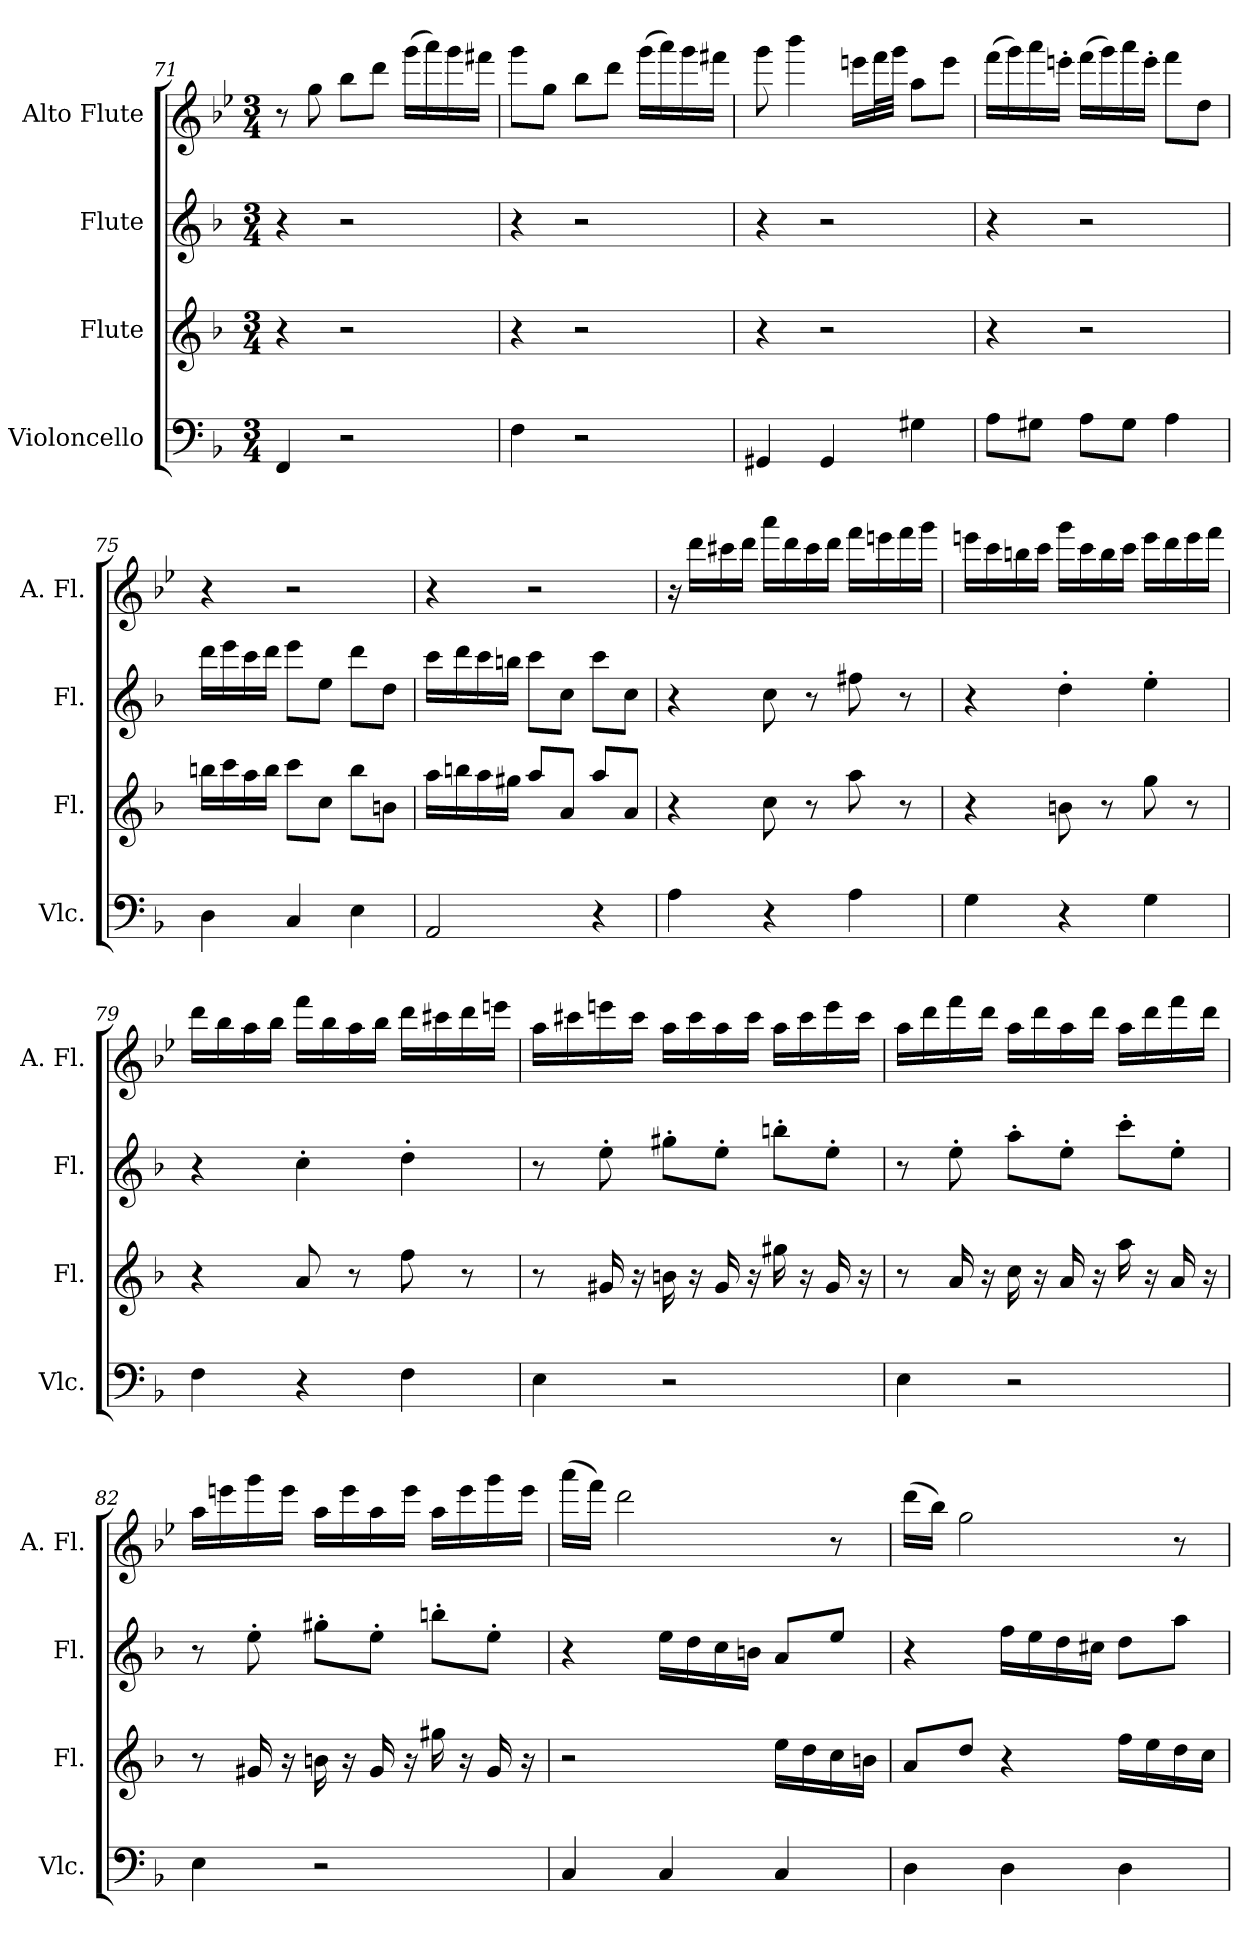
**kern	**kern	**kern	**kern
*part4	*part3	*part2	*part1
*staff4	*staff3	*staff2	*staff1
*I"Violoncello	*I"Flute	*I"Flute	*I"Alto Flute
*I'Vlc.	*I'Fl.	*I'Fl.	*I'A. Fl.
*clefF4	*clefG2	*clefG2	*clefG2
*	*	*	*ITrd3c5
*k[b-]	*k[b-]	*k[b-]	*k[b-]
*F:	*F:	*F:	*F:
*M3/4	*M3/4	*M3/4	*M3/4
=71	=71	=71	=71
4FF/	4r	4r	8r
.	.	.	8dd\
2r	2r	2r	8ff\L
.	.	.	8aa\J
.	.	.	(16ddd\LL
.	.	.	16eee\)
.	.	.	16ddd\
.	.	.	16ccc#X\JJ
=72	=72	=72	=72
4F\	4r	4r	8ddd\L
.	.	.	8dd\J
2r	2r	2r	8ff\L
.	.	.	8aa\J
.	.	.	(16ddd\LL
.	.	.	16eee\)
.	.	.	16ddd\
.	.	.	16ccc#X\JJ
!!LO:PB:g=z
=73	=73	=73	=73
4GG#X/	4r	4r	8ddd\
.	.	.	4fff\
4GG#/	2r	2r	.
.	.	.	16bbn\LL
.	.	.	32ccc\L
.	.	.	32ddd\JJJ
4G#X\	.	.	8ee\L
.	.	.	8bb\J
=74	=74	=74	=74
8A\L	4r	4r	(16ccc\LL
.	.	.	16ddd\)
8G#X\J	.	.	16eee\
.	.	.	16bbn'\JJ
8A\L	2r	2r	(16ccc\LL
.	.	.	16ddd\)
8G#\J	.	.	16eee\
.	.	.	16bb'\JJ
4A\	.	.	8ccc\L
.	.	.	8a\J
=75	=75	=75	=75
4D\	16bbn\LL	16ddd\LL	4r
.	16ccc\	16eee\	.
.	16aa\	16ccc\	.
.	16bb\JJ	16ddd\JJ	.
4C/	8ccc\L	8eee\L	2r
.	8cc\J	8ee\J	.
4E\	8bb\L	8ddd\L	.
.	8bn\J	8dd\J	.
=76	=76	=76	=76
2AA/	16aa\LL	16ccc\LL	4r
.	16bbn\	16ddd\	.
.	16aa\	16ccc\	.
.	16gg#X\JJ	16bbn\JJ	.
.	8aa/L	8ccc\L	2r
.	8a/J	8cc\J	.
4r	8aa/L	8ccc\L	.
.	8a/J	8cc\J	.
!!LO:LB:g=z
=77	=77	=77	=77
4A\	4r	4r	16r
.	.	.	16aa\LL
.	.	.	16gg#X\
.	.	.	16aa\JJ
4r	8cc\	8cc\	16eee\LL
.	.	.	16aa\
.	8r	8r	16gg#\
.	.	.	16aa\JJ
4A\	8aa\	8ff#X\	16ccc\LL
.	.	.	16bbn\
.	8r	8r	16ccc\
.	.	.	16ddd\JJ
=78	=78	=78	=78
4G\	4r	4r	16bbn\LL
.	.	.	16gg\
.	.	.	16ff#X\
.	.	.	16gg\JJ
4r	8bn\	4dd'\	16ddd\LL
.	.	.	16gg\
.	8r	.	16ff#\
.	.	.	16gg\JJ
4G\	8gg\	4ee'\	16bb\LL
.	.	.	16aa\
.	8r	.	16bb\
.	.	.	16ccc\JJ
=79	=79	=79	=79
4F\	4r	4r	16aa\LL
.	.	.	16ff\
.	.	.	16ee\
.	.	.	16ff\JJ
4r	8a/	4cc'\	16ccc\LL
.	.	.	16ff\
.	8r	.	16ee\
.	.	.	16ff\JJ
4F\	8ff\	4dd'\	16aa\LL
.	.	.	16gg#X\
.	8r	.	16aa\
.	.	.	16bbn\JJ
!!LO:LB:g=z
=80	=80	=80	=80
4E\	8r	8r	16ee\LL
.	.	.	16gg#X\
.	16g#X/	8ee'\	16bbn\
.	16r	.	16gg#\JJ
2r	16bn\	8gg#X'\L	16ee\LL
.	16r	.	16gg#\
.	16g#/	8ee'\J	16ee\
.	16r	.	16gg#\JJ
.	16gg#X\	8bbn'\L	16ee\LL
.	16r	.	16gg#\
.	16g#/	8ee'\J	16bb\
.	16r	.	16gg#\JJ
=81	=81	=81	=81
4E\	8r	8r	16ee\LL
.	.	.	16aa\
.	16a/	8ee'\	16ccc\
.	16r	.	16aa\JJ
2r	16cc\	8aa'\L	16ee\LL
.	16r	.	16aa\
.	16a/	8ee'\J	16ee\
.	16r	.	16aa\JJ
.	16aa\	8ccc'\L	16ee\LL
.	16r	.	16aa\
.	16a/	8ee'\J	16ccc\
.	16r	.	16aa\JJ
!!LO:PB:g=z
=82	=82	=82	=82
4E\	8r	8r	16ee\LL
.	.	.	16bbn\
.	16g#X/	8ee'\	16ddd\
.	16r	.	16bb\JJ
2r	16bn\	8gg#X'\L	16ee\LL
.	16r	.	16bb\
.	16g#/	8ee'\J	16ee\
.	16r	.	16bb\JJ
.	16gg#X\	8bbn'\L	16ee\LL
.	16r	.	16bb\
.	16g#/	8ee'\J	16ddd\
.	16r	.	16bb\JJ
=83	=83	=83	=83
4C/	2r	4r	(16eee\LL
.	.	.	16ccc\JJ)
.	.	.	2aa\
4C/	.	16ee\LL	.
.	.	16dd\	.
.	.	16cc\	.
.	.	16bn\JJ	.
4C/	16ee\LL	8a/L	.
.	16dd\	.	.
.	16cc\	8ee/J	8r
.	16bn\JJ	.	.
=84	=84	=84	=84
4D\	8a/L	4r	(16aa\LL
.	.	.	16ff\JJ)
.	8dd/J	.	2dd\
4D\	4r	16ff\LL	.
.	.	16ee\	.
.	.	16dd\	.
.	.	16cc#X\JJ	.
4D\	16ff\LL	8dd\L	.
.	16ee\	.	.
.	16dd\	8aa\J	8r
.	16cc\JJ	.	.
=	=	=	=
*-	*-	*-	*-
